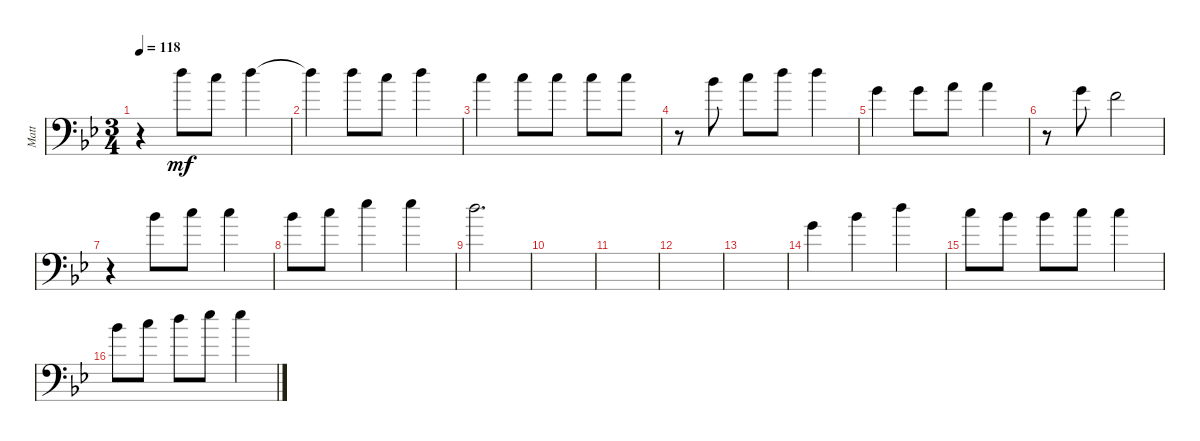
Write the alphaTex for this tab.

\track ("Matt" "Matt") {instrument electricbassfinger}
\staff {score}
\tuning (E4 B3 G3 D3 A2 E2 B1) {hide}
\ts (3 4)
\tempo 118
\clef f4
\ks gminor
r.4{dy mf} 3.2.8 1.2.8 3.2.4 |
3.2{t}.4 3.2.8 1.2.8 3.2.4 |
1.2.4 1.2.8 1.2.8 1.2.8 1.2.8 |
r.8 3.3.8 1.2.8 3.2.8 3.2.4 |
0.3.4 0.3.8 2.3.8 2.3.4 |
r.8 0.3.8 3.4.2 |
r.4 3.3.8 1.2.8 1.2.4 |
3.3.8 1.2.8 4.2.4 4.2.4 |
3.2.2{d} |
|
|
|
|
0.3.4 3.3.4 3.2.4 |
1.2.8 3.3.8 3.3.8 1.2.8 1.2.4 |
3.3.8 1.2.8 3.2.8 4.2.8 4.2.4
